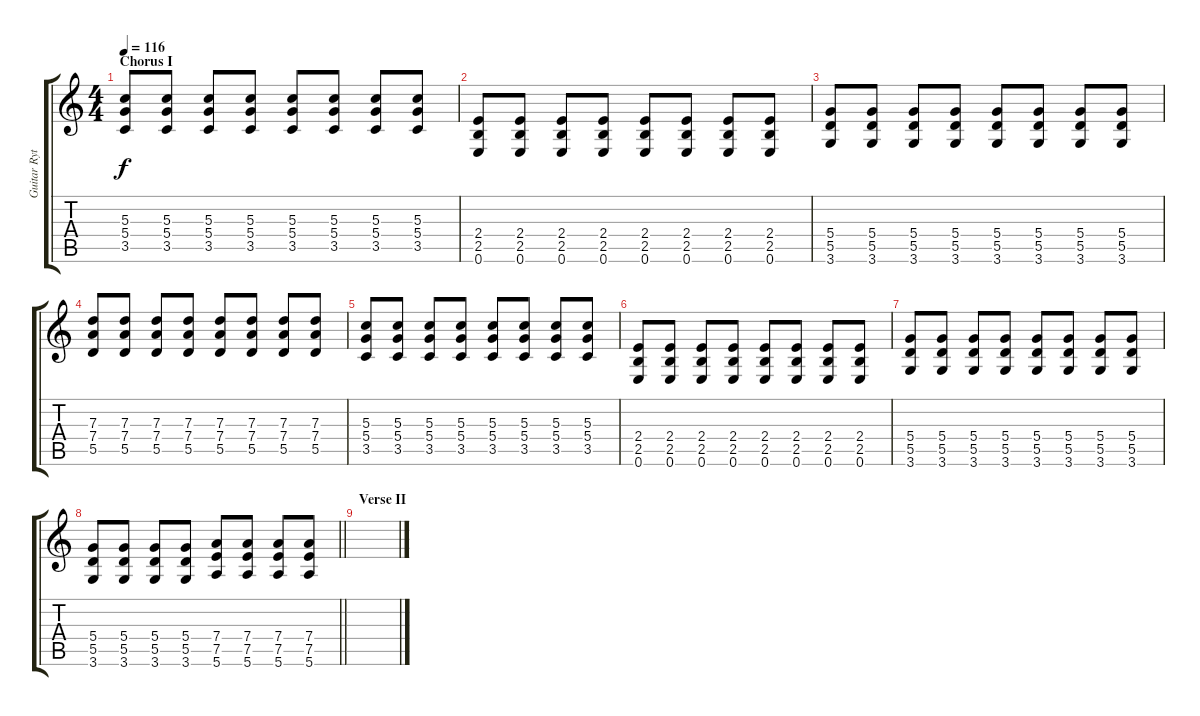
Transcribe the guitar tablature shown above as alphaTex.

\track ("Guitar Rythm" "Guitar Ryt") {instrument distortionguitar}
\staff {score tabs}
\tuning (E4 B3 G3 D3 A2 E2) {hide}
\ts (4 4)
\section ("" "Chorus I")
\tempo 116
\clef g2
\ks c
(5.3 5.4 3.5).8{dy f} (5.3 5.4 3.5).8 (5.3 5.4 3.5).8 (5.3 5.4 3.5).8 (5.3 5.4 3.5).8 (5.3 5.4 3.5).8 (5.3 5.4 3.5).8 (5.3 5.4 3.5).8 |
(2.4 2.5 0.6).8 (2.4 2.5 0.6).8 (2.4 2.5 0.6).8 (2.4 2.5 0.6).8 (2.4 2.5 0.6).8 (2.4 2.5 0.6).8 (2.4 2.5 0.6).8 (2.4 2.5 0.6).8 |
(5.4 5.5 3.6).8 (5.4 5.5 3.6).8 (5.4 5.5 3.6).8 (5.4 5.5 3.6).8 (5.4 5.5 3.6).8 (5.4 5.5 3.6).8 (5.4 5.5 3.6).8 (5.4 5.5 3.6).8 |
(7.3 7.4 5.5).8 (7.3 7.4 5.5).8 (7.3 7.4 5.5).8 (7.3 7.4 5.5).8 (7.3 7.4 5.5).8 (7.3 7.4 5.5).8 (7.3 7.4 5.5).8 (7.3 7.4 5.5).8 |
(5.3 5.4 3.5).8 (5.3 5.4 3.5).8 (5.3 5.4 3.5).8 (5.3 5.4 3.5).8 (5.3 5.4 3.5).8 (5.3 5.4 3.5).8 (5.3 5.4 3.5).8 (5.3 5.4 3.5).8 |
(2.4 2.5 0.6).8 (2.4 2.5 0.6).8 (2.4 2.5 0.6).8 (2.4 2.5 0.6).8 (2.4 2.5 0.6).8 (2.4 2.5 0.6).8 (2.4 2.5 0.6).8 (2.4 2.5 0.6).8 |
(5.4 5.5 3.6).8 (5.4 5.5 3.6).8 (5.4 5.5 3.6).8 (5.4 5.5 3.6).8 (5.4 5.5 3.6).8 (5.4 5.5 3.6).8 (5.4 5.5 3.6).8 (5.4 5.5 3.6).8 |
\barLineRight lightlight
(5.4 5.5 3.6).8 (5.4 5.5 3.6).8 (5.4 5.5 3.6).8 (5.4 5.5 3.6).8 (7.4 7.5 5.6).8 (7.4 7.5 5.6).8 (7.4 7.5 5.6).8 (7.4 7.5 5.6).8 |
\section ("" "Verse II")
